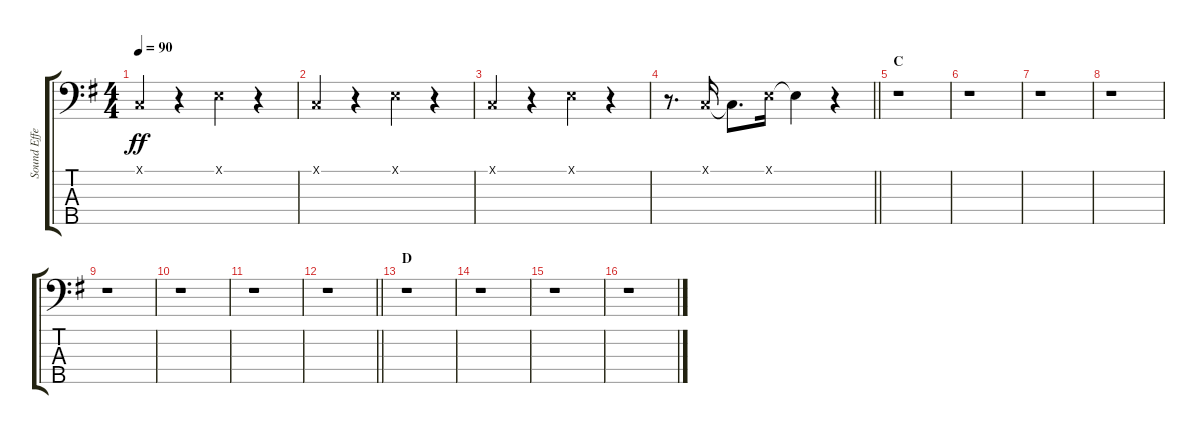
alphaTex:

\track ("Sound Effect" "Sound Effe") {instrument lead2sawtooth}
\staff {score tabs}
\tuning (F2 C2 G1 D1 A0) {hide}
\ts (4 4)
\tempo 90
\clef f4
\ks g
7.1{x}.4{dy ff} r.4 11.1{x}.4 r.4 |
7.1{x}.4 r.4 11.1{x}.4 r.4 |
7.1{x}.4 r.4 11.1{x}.4 r.4 |
\barLineRight lightlight
r.8{d} 7.1{x}.16 7.1{t}.8{d} 11.1{x}.16 11.1{t}.4 r.4 |
\section ("" "C")
r.1 |
r.1 |
r.1 |
r.1 |
r.1 |
r.1 |
r.1 |
\barLineRight lightlight
r.1 |
\section ("" "D")
r.1 |
r.1 |
r.1 |
r.1
